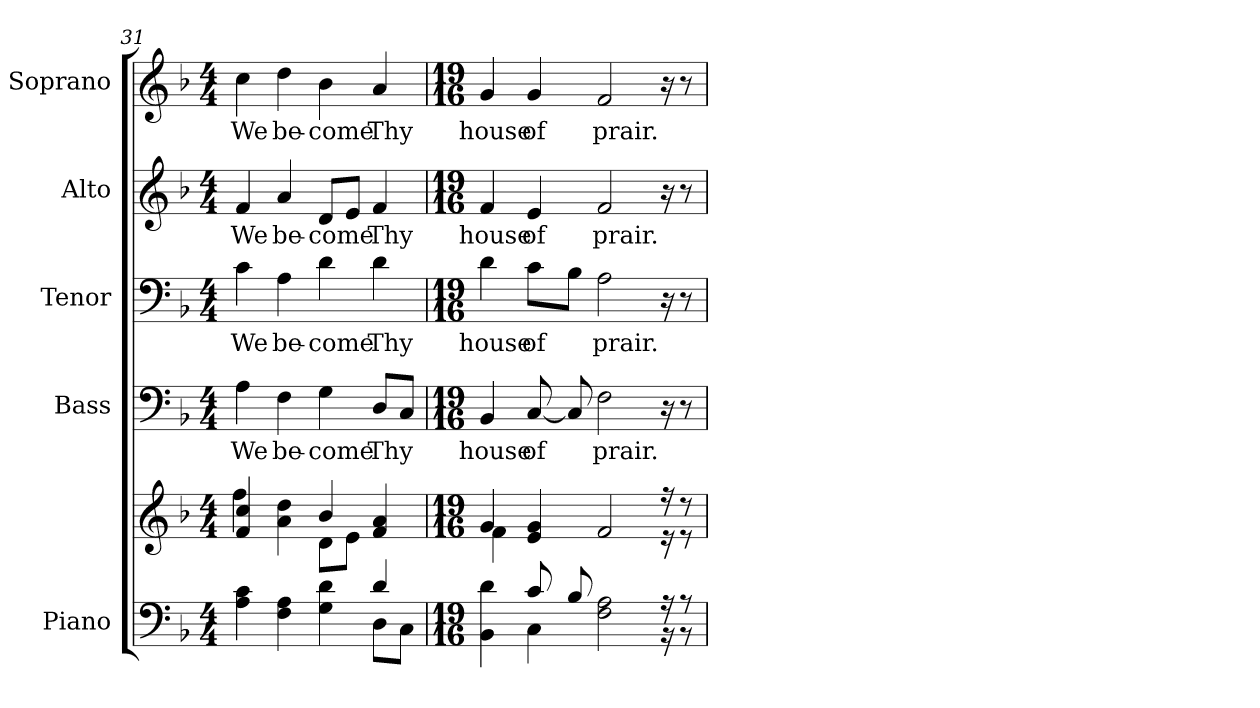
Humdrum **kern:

**kern	**kern	**kern	**text	**kern	**text	**kern	**text	**kern	**text
*part5	*part5	*part4	*part4	*part3	*part3	*part2	*part2	*part1	*part1
*staff6	*staff5	*staff4	*staff4	*staff3	*staff3	*staff2	*staff2	*staff1	*staff1
*I"Piano	*	*I"Bass	*	*I"Tenor	*	*I"Alto	*	*I"Soprano	*
*I'Pno.	*	*I'B.	*	*I'T.	*	*I'A.	*	*I'S.	*
!!LO:PB:g=z
*clefF4	*clefG2	*clefF4	*	*clefF4	*	*clefG2	*	*clefG2	*
*k[b-]	*k[b-]	*k[b-]	*	*k[b-]	*	*k[b-]	*	*k[b-]	*
*F:	*F:	*F:	*	*F:	*	*F:	*	*F:	*
*M4/4	*M4/4	*M4/4	*	*M4/4	*	*M4/4	*	*M4/4	*
=31	=31	=31	=31	=31	=31	=31	=31	=31	=31
*^	*^	*	*	*	*	*	*	*	*
!	!	!	!	!	!LO:LY:b:color=#000000	!	!	!	!	!	!
!	!	!	!	!	!	!	!LO:LY:b:color=#000000	!	!	!	!
!	!	!	!	!	!	!	!	!	!LO:LY:b:color=#000000	!	!
!	!	!	!	!	!	!	!	!	!	!	!LO:LY:b:color=#000000
4Ai\ 4ci	2ryy	4fi/ 4cci	4ffi\	4Ai\	We	4ci\	We	4fi/	We	4cci\	We
!	!	!	!	!	!LO:LY:b:color=#000000	!	!	!	!	!	!
!	!	!	!	!	!	!	!LO:LY:b:color=#000000	!	!	!	!
!	!	!	!	!	!	!	!	!	!LO:LY:b:color=#000000	!	!
!	!	!	!	!	!	!	!	!	!	!	!LO:LY:b:color=#000000
4Fi\ 4Ai	.	4ai\ 4ddi	4ryy	4Fi\	be-	4Ai\	be-	4ai/	be-	4ddi\	be-
!	!	!	!	!	!LO:LY:b:color=#000000	!	!	!	!	!	!
!	!	!	!	!	!	!	!LO:LY:b:color=#000000	!	!	!	!
!	!	!	!	!	!	!	!	!	!LO:LY:b:color=#000000	!	!
!	!	!	!	!	!	!	!	!	!	!	!LO:LY:b:color=#000000
4Gi\ 4di	4ryy	4b-i/	8di\L	4Gi\	-come	4di\	-come	8di/L	-come	4b-i\	-come
.	.	.	8ei\J	.	.	.	.	8ei/J	.	.	.
!	!	!	!	!	!LO:LY:b:color=#000000	!	!	!	!	!	!
!	!	!	!	!	!	!	!LO:LY:b:color=#000000	!	!	!	!
!	!	!	!	!	!	!	!	!	!LO:LY:b:color=#000000	!	!
!	!	!	!	!	!	!	!	!	!	!	!LO:LY:b:color=#000000
4di/	8Di\L	4fi/ 4ai	4ryy	8Di/L	Thy	4di\	Thy	4fi/	Thy	4ai/	Thy
.	8Ci\J	.	.	8Ci/J	.	.	.	.	.	.	.
=32	=32	=32	=32	=32	=32	=32	=32	=32	=32	=32	=32
*M19/16	*	*M19/16	*	*M19/16	*	*M19/16	*	*M19/16	*	*M19/16	*
!	!	!	!	!	!LO:LY:b:color=#000000	!	!	!	!	!	!
!	!	!	!	!	!	!	!LO:LY:b:color=#000000	!	!	!	!
!	!	!	!	!	!	!	!	!	!LO:LY:b:color=#000000	!	!
!	!	!	!	!	!	!	!	!	!	!	!LO:LY:b:color=#000000
4BB-i\ 4di	4ryy	4gi/	4fi\	4BB-i/	house	4di\	house	4fi/	house	4gi/	house
!	!	!	!	!	!LO:LY:b:color=#000000	!	!	!	!	!	!
!	!	!	!	!	!	!	!LO:LY:b:color=#000000	!	!	!	!
!	!	!	!	!	!	!	!	!	!LO:LY:b:color=#000000	!	!
!	!	!	!	!	!	!	!	!	!	!	!LO:LY:b:color=#000000
8ci/	4Ci\	4ei/ 4gi	4ryy	[<8Ci/	of	8ci\L	of	4ei/	of	4gi/	of
8B-i/	.	.	.	8Ci/]	.	8B-i\J	.	.	.	.	.
!	!	!	!	!	!LO:LY:b:color=#000000	!	!	!	!	!	!
!	!	!	!	!	!	!	!LO:LY:b:color=#000000	!	!	!	!
!	!	!	!	!	!	!	!	!	!LO:LY:b:color=#000000	!	!
!	!	!	!	!	!	!	!	!	!	!	!LO:LY:b:color=#000000
2Fi\ 2Ai	2ryy	2fi/	2ryy	2Fi\	prair.	2Ai\	prair.	2fi/	prair.	2fi/	prair.
16r	16r	16r	16r	16r	.	16r	.	16r	.	16r	.
8r	8r	8r	8r	8r	.	8r	.	8r	.	8r	.
*v	*v	*	*	*	*	*	*	*	*	*	*
*	*v	*v	*	*	*	*	*	*	*	*
=	=	=	=	=	=	=	=	=	=
*-	*-	*-	*-	*-	*-	*-	*-	*-	*-
